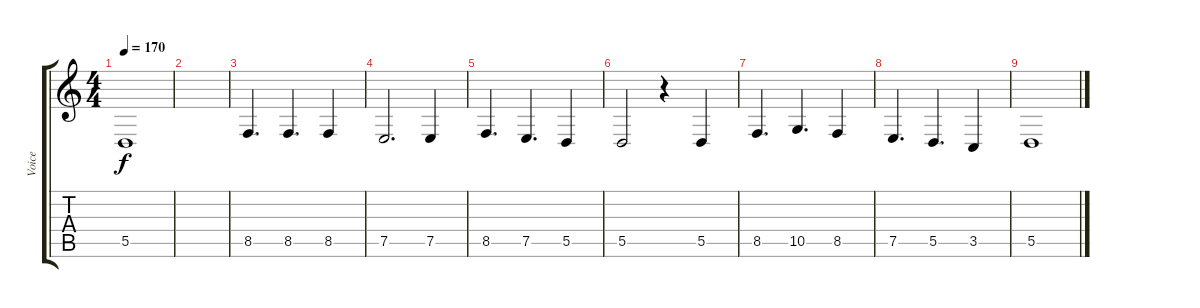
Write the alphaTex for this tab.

\track ("Voice" "Voice") {instrument lead5charang}
\staff {score tabs}
\tuning (E4 B3 G3 D3 A2 E2) {hide}
\ts (4 4)
\tempo 170
\clef g2
\ks c
5.5.1{dy f} |
|
8.5.4{d} 8.5.4{d} 8.5.4 |
7.5.2{d} 7.5.4 |
8.5.4{d} 7.5.4{d} 5.5.4 |
5.5.2 r.4 5.5.4 |
8.5.4{d} 10.5.4{d} 8.5.4 |
7.5.4{d} 5.5.4{d} 3.5.4 |
5.5.1
